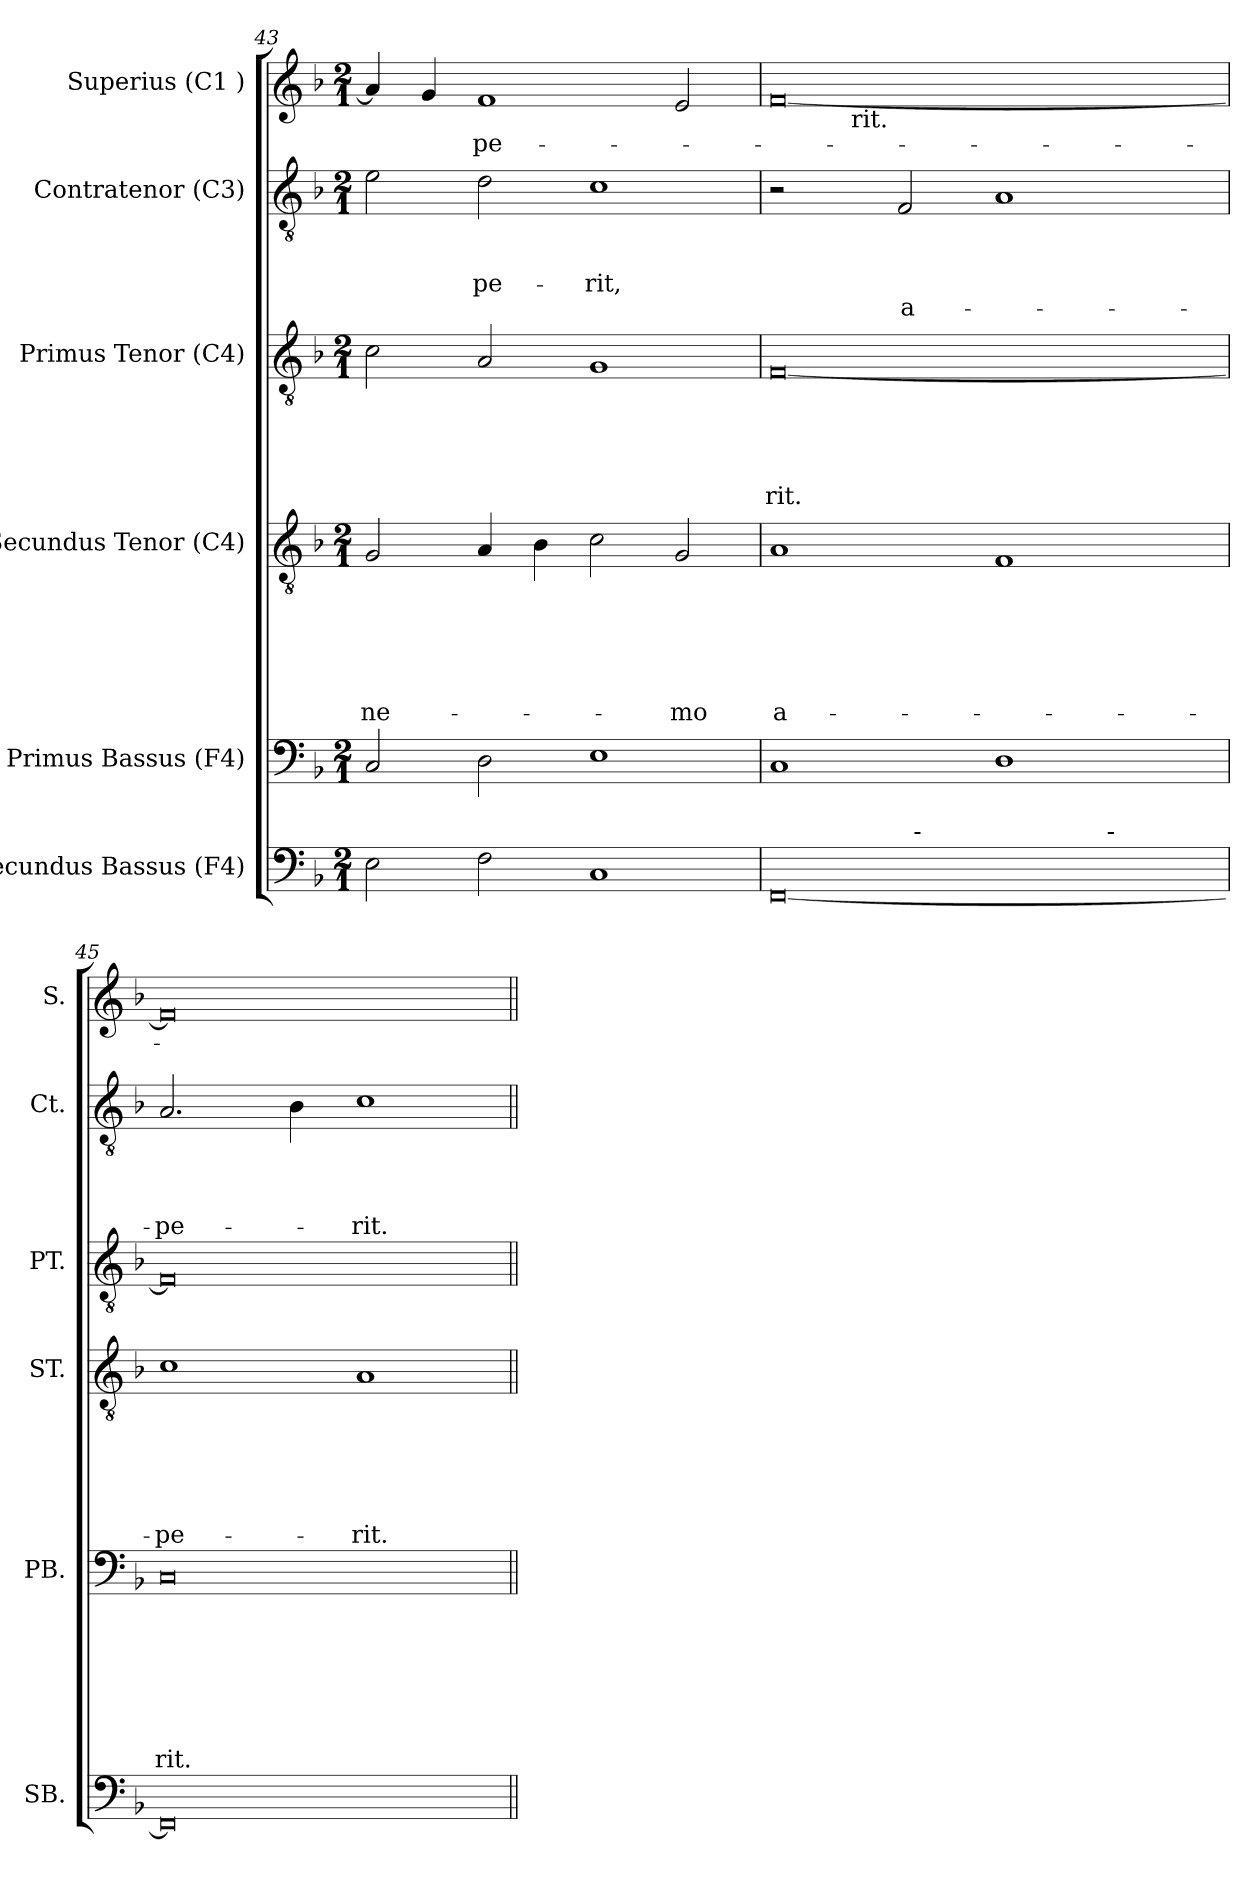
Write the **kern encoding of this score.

**kern	**kern	**text	**text	**text	**text	**text	**text	**text	**kern	**text	**text	**text	**text	**text	**text	**kern	**text	**text	**text	**text	**text	**kern	**text	**text	**text	**text	**kern	**text
*part6	*part5	*part5	*part5	*part5	*part5	*part5	*part5	*part5	*part4	*part4	*part4	*part4	*part4	*part4	*part4	*part3	*part3	*part3	*part3	*part3	*part3	*part2	*part2	*part2	*part2	*part2	*part1	*part1
*staff6	*staff5	*staff5	*staff5	*staff5	*staff5	*staff5	*staff5	*staff5	*staff4	*staff4	*staff4	*staff4	*staff4	*staff4	*staff4	*staff3	*staff3	*staff3	*staff3	*staff3	*staff3	*staff2	*staff2	*staff2	*staff2	*staff2	*staff1	*staff1
*I"Secundus Bassus (F4)	*I"Primus Bassus (F4)	*	*	*	*	*	*	*	*I"Secundus Tenor (C4)	*	*	*	*	*	*	*I"Primus Tenor (C4)	*	*	*	*	*	*I"Contratenor (C3)	*	*	*	*	*I"Superius (C1 )	*
*I'SB.	*I'PB.	*	*	*	*	*	*	*	*I'ST.	*	*	*	*	*	*	*I'PT.	*	*	*	*	*	*I'Ct.	*	*	*	*	*I'S.	*
*clefF4	*clefF4	*	*	*	*	*	*	*	*clefGv2	*	*	*	*	*	*	*clefGv2	*	*	*	*	*	*clefGv2	*	*	*	*	*clefG2	*
*k[b-]	*k[b-]	*	*	*	*	*	*	*	*k[b-]	*	*	*	*	*	*	*k[b-]	*	*	*	*	*	*k[b-]	*	*	*	*	*k[b-]	*
*F:	*F:	*	*	*	*	*	*	*	*F:	*	*	*	*	*	*	*F:	*	*	*	*	*	*F:	*	*	*	*	*F:	*
*M2/1	*M2/1	*	*	*	*	*	*	*	*M2/1	*	*	*	*	*	*	*M2/1	*	*	*	*	*	*M2/1	*	*	*	*	*M2/1	*
=43	=43	=43	=43	=43	=43	=43	=43	=43	=43	=43	=43	=43	=43	=43	=43	=43	=43	=43	=43	=43	=43	=43	=43	=43	=43	=43	=43	=43
!	!	!	!	!	!	!	!	!	!	!	!	!	!	!	!LO:LY:b	!	!	!	!	!	!	!	!	!	!	!	!	!
2E\	2C/	.	.	.	.	.	.	.	2G/	.	.	.	.	.	ne-	2c\	.	.	.	.	.	2e\	.	.	.	.	4a/]	.
.	.	.	.	.	.	.	.	.	.	.	.	.	.	.	.	.	.	.	.	.	.	.	.	.	.	.	4g/	.
!	!	!	!	!	!	!	!	!	!	!	!	!	!	!	!	!	!	!	!	!	!	!	!	!	!LO:LY:b	!	!	!LO:LY:b
2F\	2D\	.	.	.	.	.	.	.	4A/	.	.	.	.	.	.	2A/	.	.	.	.	.	2d\	.	.	-pe-	.	1f	-pe-
.	.	.	.	.	.	.	.	.	4B-\	.	.	.	.	.	.	.	.	.	.	.	.	.	.	.	.	.	.	.
!	!	!	!	!	!	!	!	!	!	!	!	!	!	!	!	!	!	!	!	!	!	!	!	!	!LO:LY:b	!	!	!
1C	1E	.	.	.	.	.	.	.	2c\	.	.	.	.	.	.	1G	.	.	.	.	.	1c	.	.	-rit,	.	.	.
!	!	!	!	!	!	!	!	!	!	!	!	!	!	!	!LO:LY:b	!	!	!	!	!	!	!	!	!	!	!	!	!
.	.	.	.	.	.	.	.	.	2G/	.	.	.	.	.	-mo	.	.	.	.	.	.	.	.	.	.	.	2e/	.
!!LO:LB:g=z
=44	=44	=44	=44	=44	=44	=44	=44	=44	=44	=44	=44	=44	=44	=44	=44	=44	=44	=44	=44	=44	=44	=44	=44	=44	=44	=44	=44	=44
!	!	!	!	!	!	!	!	!	!	!	!	!	!	!	!LO:LY:b:rj	!	!	!	!	!	!LO:LY:b	!	!	!	!	!	!	!
*^	*	*	*	*	*	*	*	*	*	*	*	*	*	*	*	*	*	*	*	*	*	*	*	*	*	*	*^	*
*	*^	*	*	*	*	*	*	*	*	*	*	*	*	*	*	*	*	*	*	*	*	*	*	*	*	*	*	*	*	*
[<0FF	2ryy	1.ryy	1C	.	.	.	.	.	.	.	1A	.	.	.	.	.	a-	[<0F	.	.	.	.	-rit.	2r	.	.	.	.	[<0f	4ryy	.
.	.	.	.	.	.	.	.	.	.	.	.	.	.	.	.	.	.	.	.	.	.	.	.	.	.	.	.	.	.	16ryy	.
!	!	!	!	!	!	!	!	!	!	!	!	!	!	!	!	!	!	!	!	!	!	!	!	!	!	!	!	!	!	!LO:TX:b:t=rit.	!
.	.	.	.	.	.	.	.	.	.	.	.	.	.	.	.	.	.	.	.	.	.	.	.	.	.	.	.	.	.	1ryy	.
!	!	!	!	!	!	!	!	!	!	!	!	!	!	!	!	!	!	!	!	!	!	!	!	!	!	!	!	!LO:LY:b	!	!	!
.	32ryy	.	.	.	.	.	.	.	.	.	.	.	.	.	.	.	.	.	.	.	.	.	.	2F/	.	.	.	a-	.	.	.
!	!LO:TX:a:t=-	!	!	!	!	!	!	!	!	!	!	!	!	!	!	!	!	!	!	!	!	!	!	!	!	!	!	!	!	!	!
.	1ryy	.	.	.	.	.	.	.	.	.	.	.	.	.	.	.	.	.	.	.	.	.	.	.	.	.	.	.	.	.	.
.	.	.	1D	.	.	.	.	.	.	.	1F	.	.	.	.	.	.	.	.	.	.	.	.	1A	.	.	.	.	.	.	.
.	.	.	.	.	.	.	.	.	.	.	.	.	.	.	.	.	.	.	.	.	.	.	.	.	.	.	.	.	.	2ryy	.
!	!	!LO:TX:a:t=-	!	!	!	!	!	!	!	!	!	!	!	!	!	!	!	!	!	!	!	!	!	!	!	!	!	!	!	!	!
.	.	2ryy	.	.	.	.	.	.	.	.	.	.	.	.	.	.	.	.	.	.	.	.	.	.	.	.	.	.	.	.	.
.	4...ryy	.	.	.	.	.	.	.	.	.	.	.	.	.	.	.	.	.	.	.	.	.	.	.	.	.	.	.	.	.	.
.	.	.	.	.	.	.	.	.	.	.	.	.	.	.	.	.	.	.	.	.	.	.	.	.	.	.	.	.	.	8.ryy	.
=45	=45	=45	=45	=45	=45	=45	=45	=45	=45	=45	=45	=45	=45	=45	=45	=45	=45	=45	=45	=45	=45	=45	=45	=45	=45	=45	=45	=45	=45	=45	=45
!	!	!	!	!	!	!	!	!	!	!LO:LY:b	!	!	!	!	!	!	!LO:LY:b	!	!	!	!	!	!	!	!	!	!	!LO:LY:b	!	!	!
*v	*v	*v	*	*	*	*	*	*	*	*	*	*	*	*	*	*	*	*	*	*	*	*	*	*	*	*	*	*	*v	*v	*
0FF]	0C	.	.	.	.	.	.	-rit.	1c	.	.	.	.	.	-pe-	0F]	.	.	.	.	.	2.A/	.	.	.	-pe-	0f]	.
.	.	.	.	.	.	.	.	.	.	.	.	.	.	.	.	.	.	.	.	.	.	4B-\	.	.	.	.	.	.
!	!	!	!	!	!	!	!	!	!	!	!	!	!	!	!LO:LY:b	!	!	!	!	!	!	!	!	!	!	!LO:LY:b	!	!
.	.	.	.	.	.	.	.	.	1A	.	.	.	.	.	-rit.	.	.	.	.	.	.	1c	.	.	.	-rit.	.	.
=||	=||	=||	=||	=||	=||	=||	=||	=||	=||	=||	=||	=||	=||	=||	=||	=||	=||	=||	=||	=||	=||	=||	=||	=||	=||	=||	=||	=||
*-	*-	*-	*-	*-	*-	*-	*-	*-	*-	*-	*-	*-	*-	*-	*-	*-	*-	*-	*-	*-	*-	*-	*-	*-	*-	*-	*-	*-
